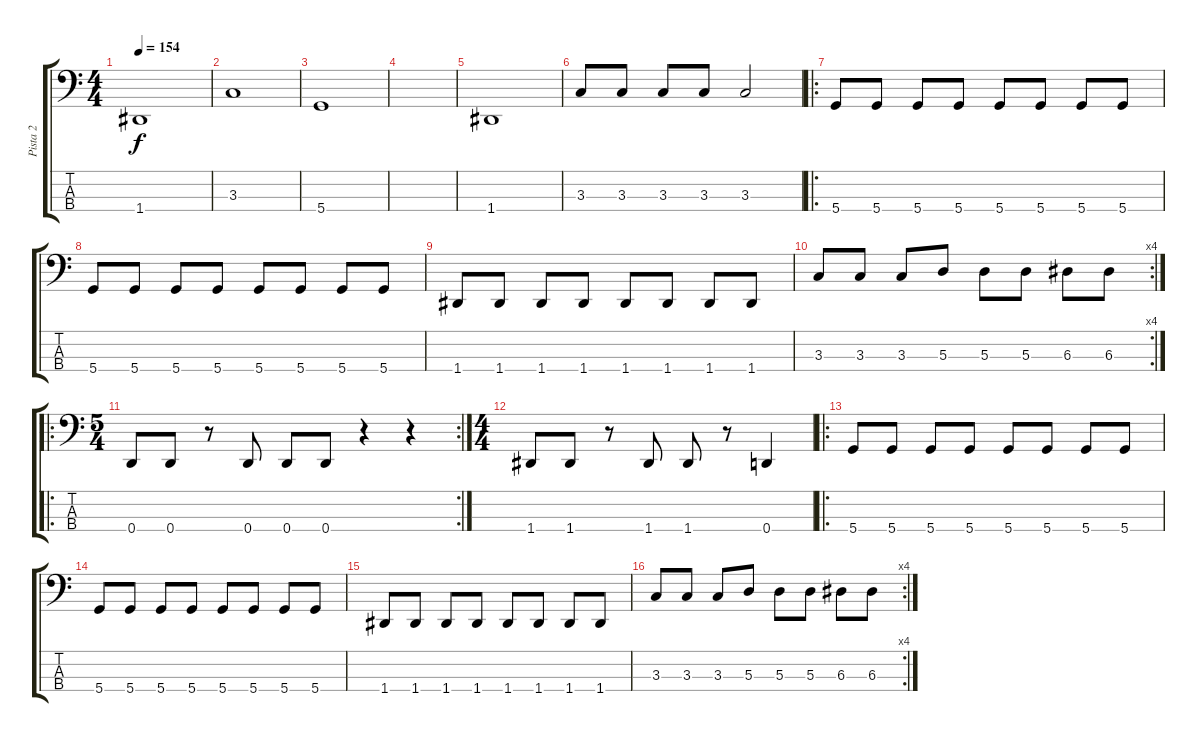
\track ("Pista 2" "Pista 2") {instrument electricbassfinger}
\staff {score tabs}
\tuning (G2 D2 A1 D1) {hide}
\ts (4 4)
\tempo 154
\clef f4
\ks c
1.4.1{dy f} |
3.3.1 |
5.4.1 |
|
1.4.1 |
3.3.8 3.3.8 3.3.8 3.3.8 3.3.2 |
\ro
5.4.8 5.4.8 5.4.8 5.4.8 5.4.8 5.4.8 5.4.8 5.4.8 |
5.4.8 5.4.8 5.4.8 5.4.8 5.4.8 5.4.8 5.4.8 5.4.8 |
1.4.8 1.4.8 1.4.8 1.4.8 1.4.8 1.4.8 1.4.8 1.4.8 |
\rc 4
3.3.8 3.3.8 3.3.8 5.3.8 5.3.8 5.3.8 6.3.8 6.3.8 |
\ro
\rc 2
\ts (5 4)
0.4.8 0.4.8 r.8 0.4.8 0.4.8 0.4.8 r.4 r.4 |
\ts (4 4)
1.4.8 1.4.8 r.8 1.4.8 1.4.8 r.8 0.4.4 |
\ro
5.4.8 5.4.8 5.4.8 5.4.8 5.4.8 5.4.8 5.4.8 5.4.8 |
5.4.8 5.4.8 5.4.8 5.4.8 5.4.8 5.4.8 5.4.8 5.4.8 |
1.4.8 1.4.8 1.4.8 1.4.8 1.4.8 1.4.8 1.4.8 1.4.8 |
\rc 4
3.3.8 3.3.8 3.3.8 5.3.8 5.3.8 5.3.8 6.3.8 6.3.8
